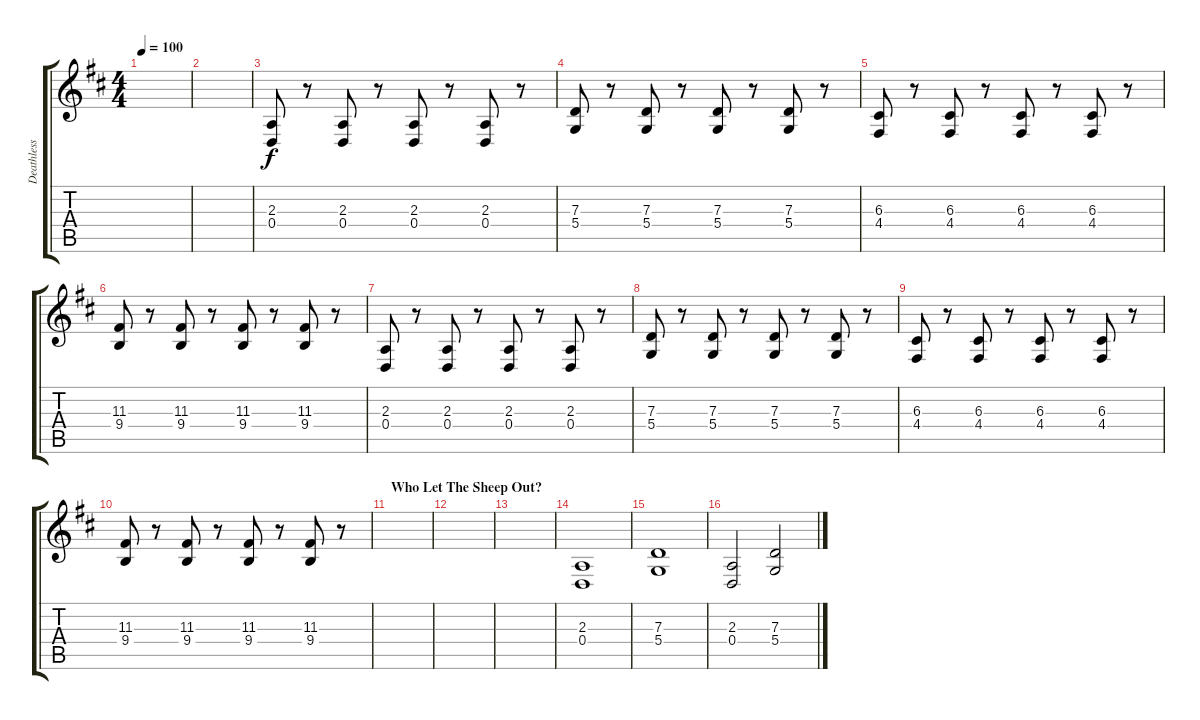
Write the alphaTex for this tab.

\track ("Deathless Horsie (Keyboards - high)" "Deathless ") {instrument synthbrass1}
\staff {score tabs}
\tuning (E4 B3 G3 D3 A2 E2) {hide}
\ts (4 4)
\tempo 100
\clef g2
\ks d
|
|
(2.3 0.4).8 r.8 (2.3 0.4).8 r.8 (2.3 0.4).8 r.8 (2.3 0.4).8 r.8 |
(7.3 5.4).8 r.8 (7.3 5.4).8 r.8 (7.3 5.4).8 r.8 (7.3 5.4).8 r.8 |
(6.3 4.4).8 r.8 (6.3 4.4).8 r.8 (6.3 4.4).8 r.8 (6.3 4.4).8 r.8 |
(11.3 9.4).8 r.8 (11.3 9.4).8 r.8 (11.3 9.4).8 r.8 (11.3 9.4).8 r.8 |
(2.3 0.4).8 r.8 (2.3 0.4).8 r.8 (2.3 0.4).8 r.8 (2.3 0.4).8 r.8 |
(7.3 5.4).8 r.8 (7.3 5.4).8 r.8 (7.3 5.4).8 r.8 (7.3 5.4).8 r.8 |
(6.3 4.4).8 r.8 (6.3 4.4).8 r.8 (6.3 4.4).8 r.8 (6.3 4.4).8 r.8 |
(11.3 9.4).8 r.8 (11.3 9.4).8 r.8 (11.3 9.4).8 r.8 (11.3 9.4).8 r.8 |
\section ("" "Who Let The Sheep Out?")
|
|
|
(2.3 0.4).1 |
(7.3 5.4).1 |
(2.3 0.4).2 (7.3 5.4).2
